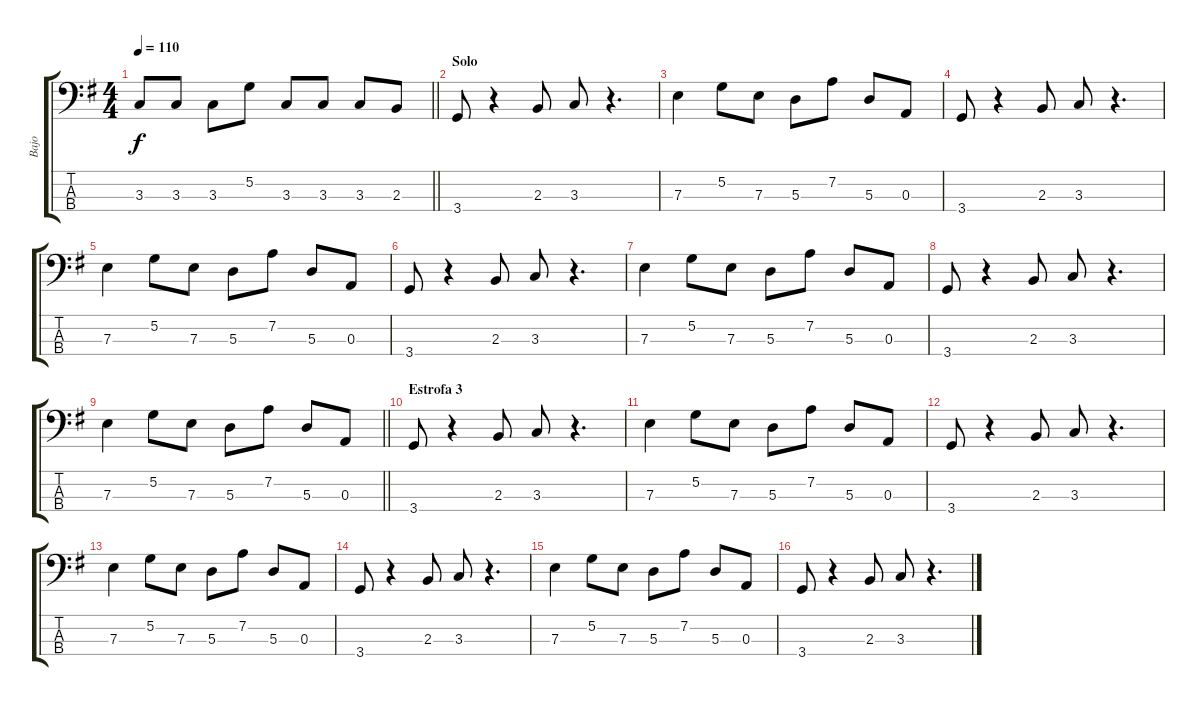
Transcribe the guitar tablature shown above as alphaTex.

\track ("Bajo" "Bajo") {instrument electricbasspick}
\staff {score tabs}
\tuning (G2 D2 A1 E1) {hide}
\ts (4 4)
\tempo 110
\clef f4
\barLineRight lightlight
\ks g
3.3.8{dy f} 3.3.8 3.3.8 5.2.8 3.3.8 3.3.8 3.3.8 2.3.8 |
\section ("" "Solo")
3.4.8 r.4 2.3.8 3.3.8 r.4{d} |
7.3.4 5.2.8 7.3.8 5.3.8 7.2.8 5.3.8 0.3.8 |
3.4.8 r.4 2.3.8 3.3.8 r.4{d} |
7.3.4 5.2.8 7.3.8 5.3.8 7.2.8 5.3.8 0.3.8 |
3.4.8 r.4 2.3.8 3.3.8 r.4{d} |
7.3.4 5.2.8 7.3.8 5.3.8 7.2.8 5.3.8 0.3.8 |
3.4.8 r.4 2.3.8 3.3.8 r.4{d} |
\barLineRight lightlight
7.3.4 5.2.8 7.3.8 5.3.8 7.2.8 5.3.8 0.3.8 |
\section ("" "Estrofa 3")
3.4.8 r.4 2.3.8 3.3.8 r.4{d} |
7.3.4 5.2.8 7.3.8 5.3.8 7.2.8 5.3.8 0.3.8 |
3.4.8 r.4 2.3.8 3.3.8 r.4{d} |
7.3.4 5.2.8 7.3.8 5.3.8 7.2.8 5.3.8 0.3.8 |
3.4.8 r.4 2.3.8 3.3.8 r.4{d} |
7.3.4 5.2.8 7.3.8 5.3.8 7.2.8 5.3.8 0.3.8 |
3.4.8 r.4 2.3.8 3.3.8 r.4{d}
